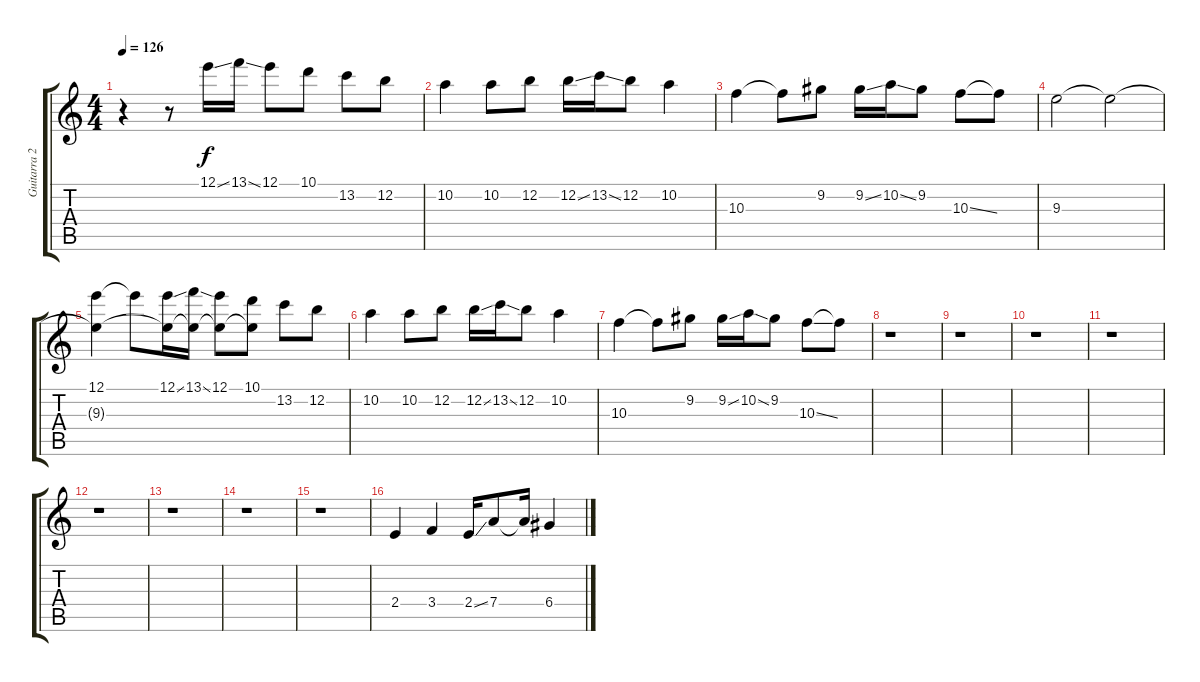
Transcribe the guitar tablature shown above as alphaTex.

\track ("Guitarra 2" "Guitarra 2") {instrument overdrivenguitar}
\staff {score tabs}
\tuning (E4 B3 G3 D3 A2 E2) {hide}
\ts (4 4)
\tempo 126
\clef g2
\ks c
r.4{dy f} r.8 12.1{ss}.16 13.1{ss}.16 12.1.8 10.1.8 13.2.8 12.2.8 |
10.2.4 10.2.8 12.2.8 12.2{ss}.16 13.2{ss}.16 12.2.8 10.2.4 |
10.3.4 10.3{t}.8 9.2.8 9.2{ss}.16 10.2{ss}.16 9.2.8 10.3{ss}.8 10.3{t}.8 |
9.3.2 9.3{t}.2 |
(12.1 9.3{t}).4 12.1{t}.8 (12.1{ss} 9.3{t}).16 (13.1{ss} 9.3{t}).16 (12.1 9.3{t}).8 (10.1 9.3{t}).8 13.2.8 12.2.8 |
10.2.4 10.2.8 12.2.8 12.2{ss}.16 13.2{ss}.16 12.2.8 10.2.4 |
10.3.4 10.3{t}.8 9.2.8 9.2{ss}.16 10.2{ss}.16 9.2.8 10.3{ss}.8 10.3{t}.8 |
r.1 |
r.1 |
r.1 |
r.1 |
r.1 |
r.1 |
r.1 |
r.1 |
2.4.4 3.4.4 2.4{ss}.16 7.4.8 7.4{t}.16 6.4{ss}.4
